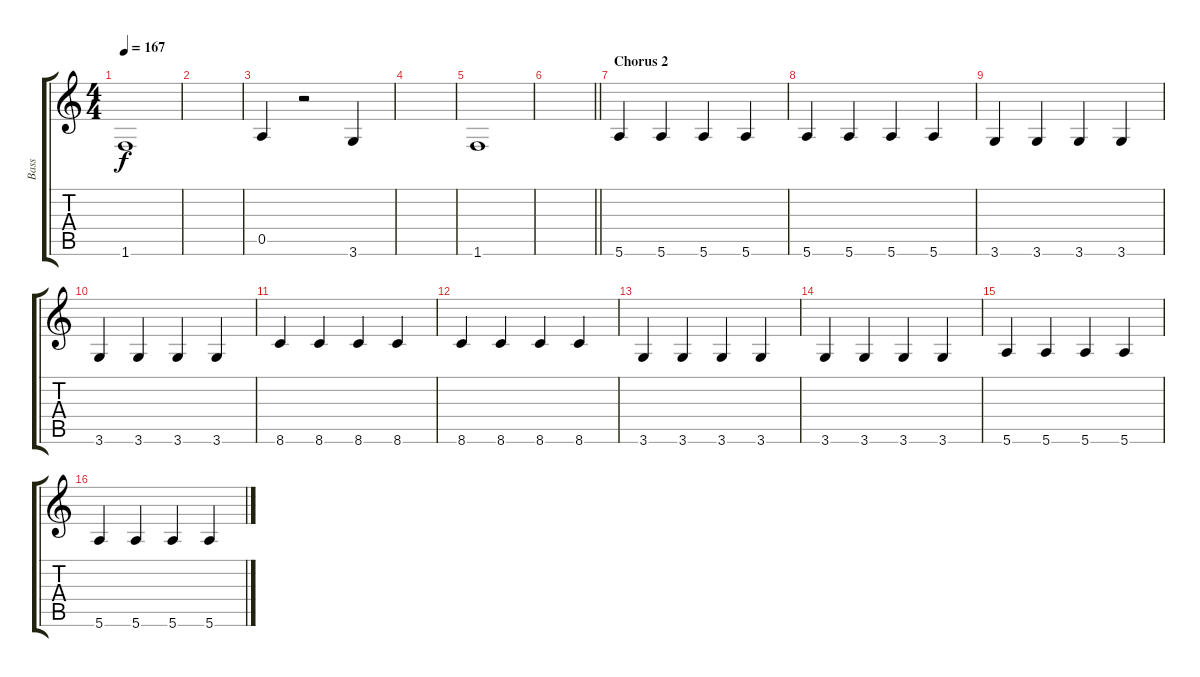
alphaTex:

\track ("Bass" "Bass") {instrument electricbassfinger}
\staff {score tabs}
\tuning (E4 B3 G3 D3 A2 E2) {hide}
\ts (4 4)
\tempo 167
\clef g2
\ks c
1.6.1{dy f} |
|
0.5.4 r.2 3.6.4 |
|
1.6.1 |
\barLineRight lightlight
|
\section ("" "Chorus 2")
5.6.4 5.6.4 5.6.4 5.6.4 |
5.6.4 5.6.4 5.6.4 5.6.4 |
3.6.4 3.6.4 3.6.4 3.6.4 |
3.6.4 3.6.4 3.6.4 3.6.4 |
8.6.4 8.6.4 8.6.4 8.6.4 |
8.6.4 8.6.4 8.6.4 8.6.4 |
3.6.4 3.6.4 3.6.4 3.6.4 |
3.6.4 3.6.4 3.6.4 3.6.4 |
5.6.4 5.6.4 5.6.4 5.6.4 |
5.6.4 5.6.4 5.6.4 5.6.4
